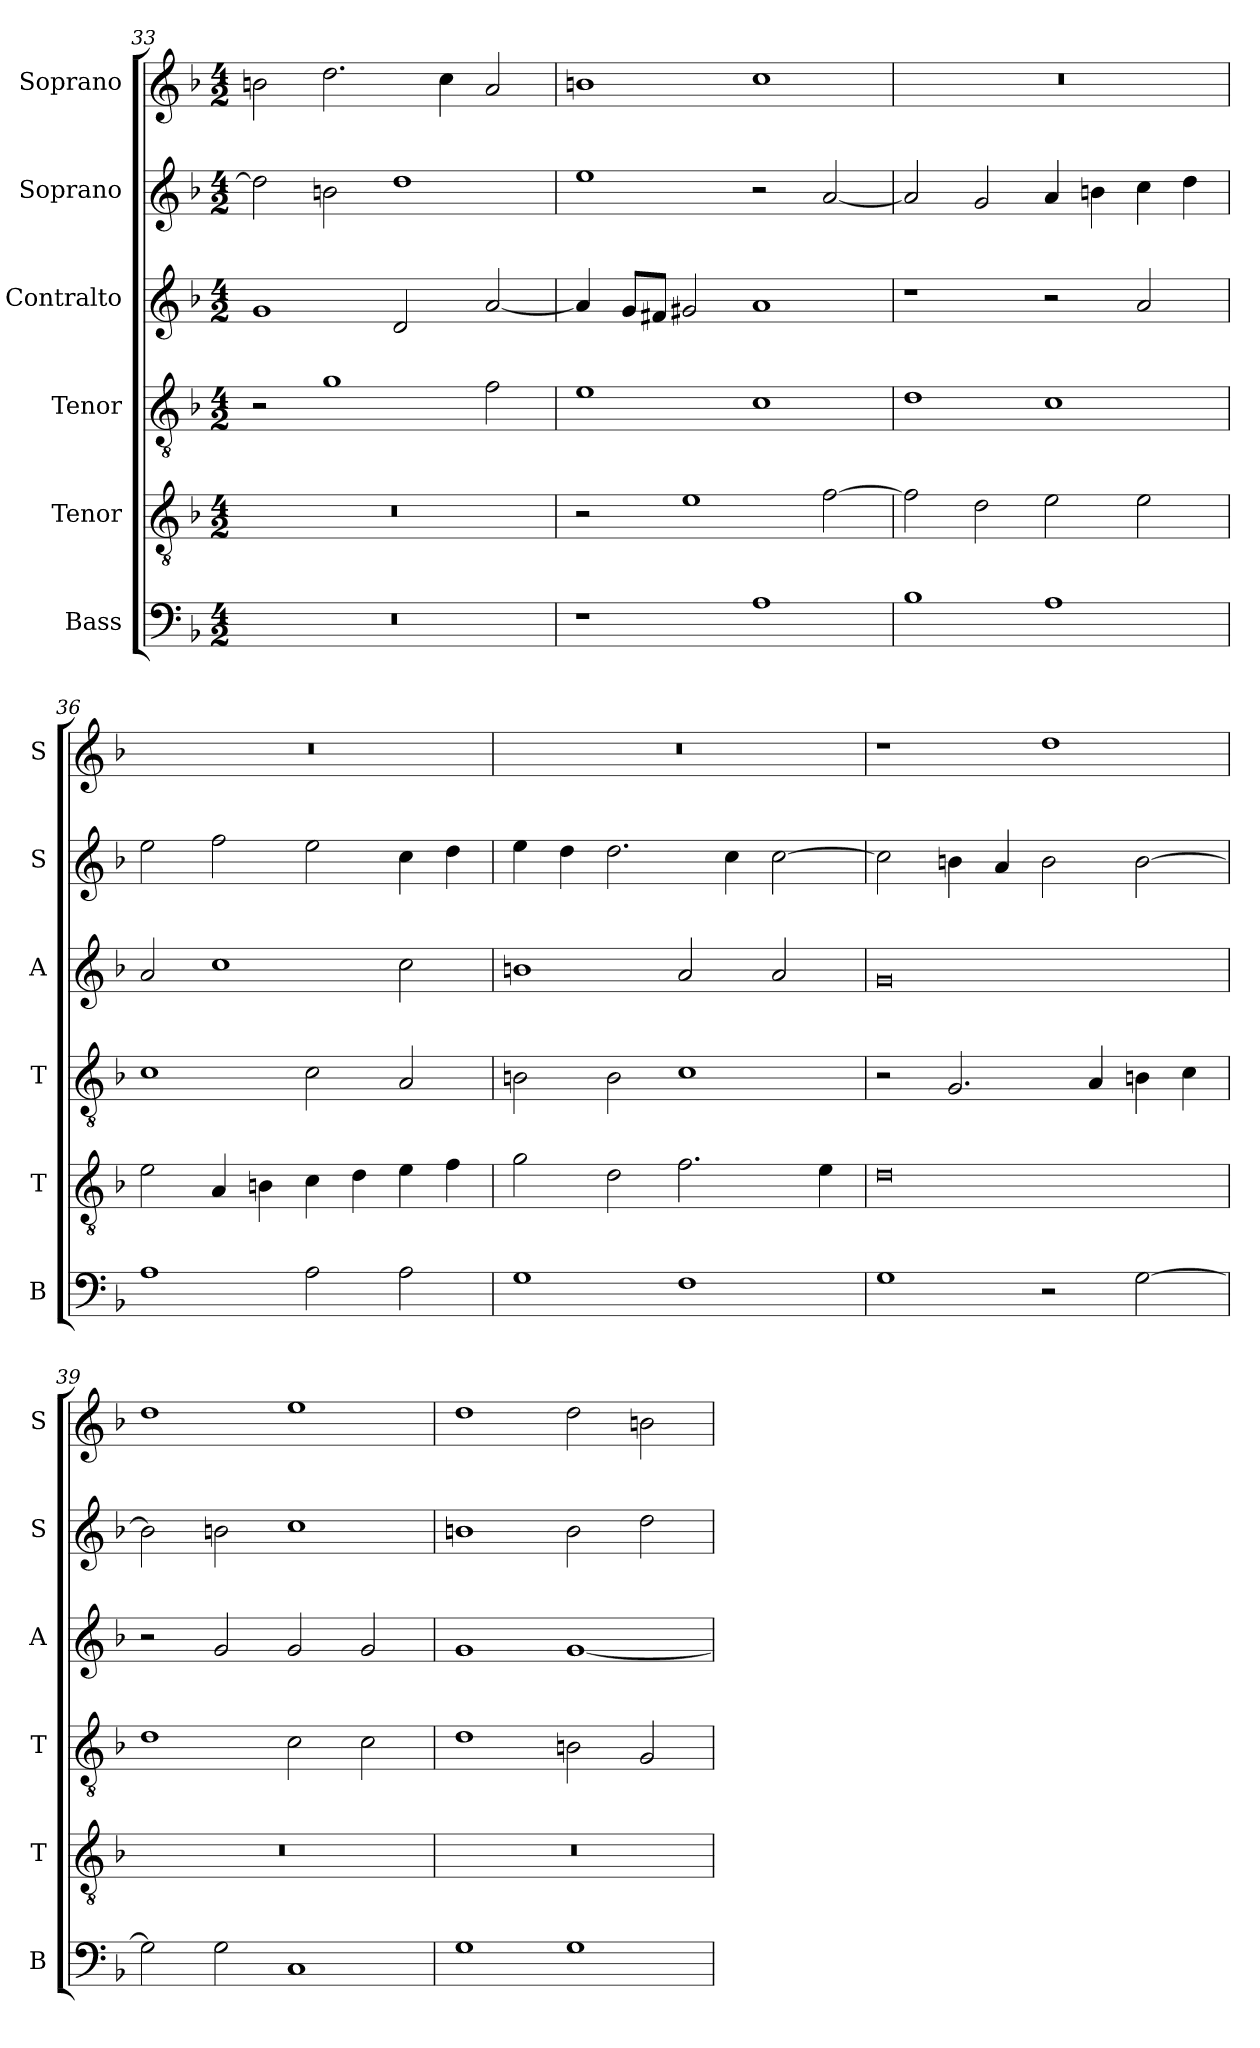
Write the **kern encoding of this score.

**kern	**kern	**kern	**kern	**kern	**kern
*part6	*part5	*part4	*part3	*part2	*part1
*staff6	*staff5	*staff4	*staff3	*staff2	*staff1
*I"Bass	*I"Tenor	*I"Tenor	*I"Contralto	*I"Soprano	*I"Soprano
*I'B	*I'T	*I'T	*I'A	*I'S	*I'S
*clefF4	*clefGv2	*clefGv2	*clefG2	*clefG2	*clefG2
*k[b-]	*k[b-]	*k[b-]	*k[b-]	*k[b-]	*k[b-]
*M4/2	*M4/2	*M4/2	*M4/2	*M4/2	*M4/2
=33	=33	=33	=33	=33	=33
0r	0r	2r	1g	2dd]	2bn
.	.	1g	.	2bn	2.dd
.	.	.	2d	1dd	.
.	.	.	.	.	4cc
.	.	2f	[2a	.	2a
=34	=34	=34	=34	=34	=34
1r	2r	1e	4a]	1ee	1bn
.	.	.	8g/L	.	.
.	.	.	8f#X/J	.	.
.	1e	.	2g#X	.	.
1A	.	1c	1a	2r	1cc
.	[2f	.	.	[2a	.
=35	=35	=35	=35	=35	=35
1B-	2f]	1d	1r	2a]	0r
.	2d	.	.	2g	.
1A	2e	1c	2r	4a	.
.	.	.	.	4bn	.
.	2e	.	2a	4cc	.
.	.	.	.	4dd	.
=36	=36	=36	=36	=36	=36
1A	2e	1c	2a	2ee	0r
.	4A	.	1cc	2ff	.
.	4Bn	.	.	.	.
2A	4c	2c	.	2ee	.
.	4d	.	.	.	.
2A	4e	2A	2cc	4cc	.
.	4f	.	.	4dd	.
=37	=37	=37	=37	=37	=37
1G	2g	2Bn	1bn	4ee	0r
.	.	.	.	4dd	.
.	2d	2B	.	2.dd	.
1F	2.f	1c	2a	.	.
.	.	.	.	4cc	.
.	.	.	2a	[2cc	.
.	4e	.	.	.	.
=38	=38	=38	=38	=38	=38
1G	0d	2r	0g	2cc]	1r
.	.	2.G	.	4bn	.
.	.	.	.	4a	.
2r	.	.	.	2b	1dd
.	.	4A	.	.	.
[2G	.	4Bn	.	[2b	.
.	.	4c	.	.	.
=39	=39	=39	=39	=39	=39
2G]	0r	1d	2r	2b]	1dd
2G	.	.	2g	2bn	.
1C	.	2c	2g	1cc	1ee
.	.	2c	2g	.	.
=40	=40	=40	=40	=40	=40
1G	0r	1d	1g	1bn	1dd
1G	.	2Bn	[1g	2b	2dd
.	.	2G	.	2dd	2bn
=	=	=	=	=	=
*-	*-	*-	*-	*-	*-
